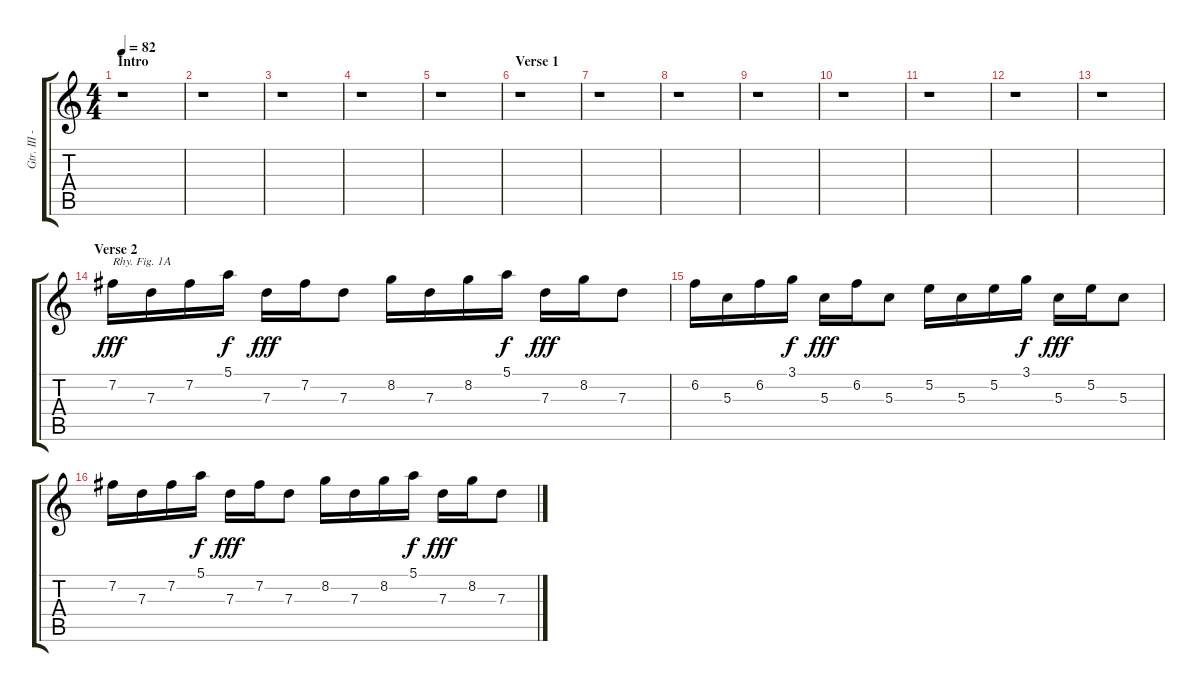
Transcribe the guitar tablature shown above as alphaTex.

\track ("Gtr. III - Clean" "Gtr. III -") {instrument electricguitarclean}
\staff {score tabs}
\tuning (E4 B3 G3 D3 A2 E2) {hide}
\ts (4 4)
\section ("" "Intro")
\tempo 82
\clef g2
\ks c
r.1{dy fff instrument electricguitarclean} |
r.1 |
r.1 |
r.1 |
r.1 |
\section ("" "Verse 1")
r.1 |
r.1 |
r.1 |
r.1 |
r.1 |
r.1 |
r.1 |
r.1 |
\section ("" "Verse 2")
7.2.16{txt "Rhy. Fig. 1A"} 7.3.16 7.2.16 5.1.16{dy f} 7.3.16{dy fff} 7.2.16 7.3.8 8.2.16 7.3.16 8.2.16 5.1.16{dy f} 7.3.16{dy fff} 8.2.16 7.3.8 |
6.2.16 5.3.16 6.2.16 3.1.16{dy f} 5.3.16{dy fff} 6.2.16 5.3.8 5.2.16 5.3.16 5.2.16 3.1.16{dy f} 5.3.16{dy fff} 5.2.16 5.3.8 |
7.2.16 7.3.16 7.2.16 5.1.16{dy f} 7.3.16{dy fff} 7.2.16 7.3.8 8.2.16 7.3.16 8.2.16 5.1.16{dy f} 7.3.16{dy fff} 8.2.16 7.3.8
